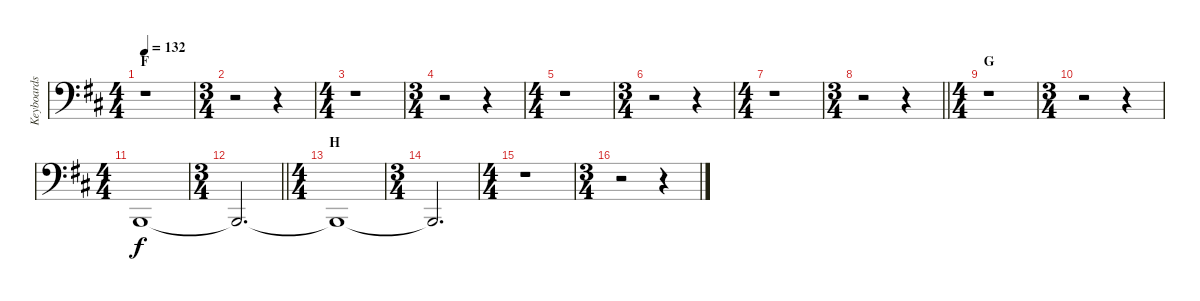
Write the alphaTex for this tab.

\track ("Keyboards (low register)" "Keyboards ") {instrument acousticgrandpiano}
\staff {score}
\tuning (E3 B2 G2 D2 A1 E1 A0) {hide}
\ts (4 4)
\section ("" "F")
\tempo 132
\clef f4
\ks bminor
r.1{dy f} |
\ts (3 4)
r.2 r.4 |
\ts (4 4)
r.1 |
\ts (3 4)
r.2 r.4 |
\ts (4 4)
r.1 |
\ts (3 4)
r.2 r.4 |
\ts (4 4)
r.1 |
\ts (3 4)
\barLineRight lightlight
r.2 r.4 |
\ts (4 4)
\section ("" "G")
r.1 |
\ts (3 4)
r.2 r.4 |
\ts (4 4)
2.5.1{instrument lead2sawtooth} |
\ts (3 4)
\barLineRight lightlight
2.5{t}.2{d} |
\ts (4 4)
\section ("" "H")
2.5{t}.1 |
\ts (3 4)
2.5{t}.2{d} |
\ts (4 4)
r.1 |
\ts (3 4)
r.2 r.4
